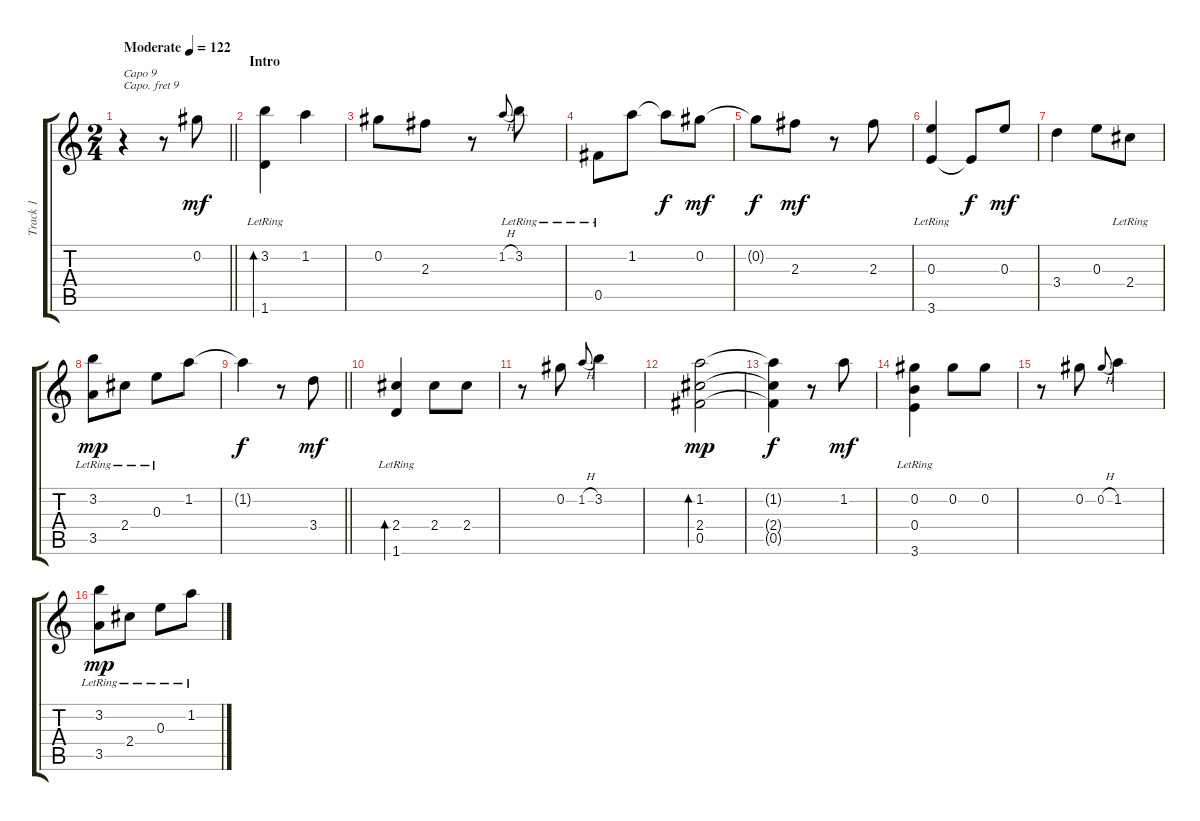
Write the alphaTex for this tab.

\track ("Track 1" "Track 1") {instrument acousticguitarsteel}
\staff {score tabs}
\capo 9
\tuning (E4 B3 G3 D3 A2 E2) {hide}
\ts (2 4)
\tempo (122 "Moderate")
\clef g2
\barLineRight lightlight
\ks c
r.4{txt "Capo 9" dy mf instrument acousticguitarsteel} r.8 0.2.8 |
\section ("" "Intro")
(3.2 1.6{lr}).4{bd 60} 1.2.4 |
0.2.8 2.3.8 r.8 1.2{h}.8{gr onbeat} 3.2{lr}.8 |
0.5{lr}.8 1.2.8 1.2{t}.8{dy f} 0.2.8{dy mf} |
0.2{t}.8{dy f} 2.3.8{dy mf} r.8 2.3.8 |
(0.3 3.6{lr}).4 3.6{t}.8{dy f} 0.3.8{dy mf} |
3.4.4 0.3.8 2.4{lr}.8 |
(3.2{lr} 3.5{lr}).8{dy mp} 2.4{lr}.8 0.3{lr}.8 1.2.8 |
\barLineRight lightlight
1.2{t}.4{dy f} r.8 3.4.8{dy mf} |
(2.4 1.6{lr}).4{bd 60} 2.4.8 2.4.8 |
r.8 0.2.8 1.2{h}.8{gr onbeat} 3.2.4 |
(1.2 2.4 0.5).2{bd 60 dy mp} |
(1.2{t} 2.4{t} 0.5{t}).4{dy f} r.8 1.2.8{dy mf} |
(0.2 0.4{lr} 3.6{lr}).4 0.2.8 0.2.8 |
r.8 0.2.8 0.2{h}.8{gr onbeat} 1.2.4 |
(3.2{lr} 3.5{lr}).8{dy mp} 2.4{lr}.8 0.3{lr}.8 1.2{lr}.8
